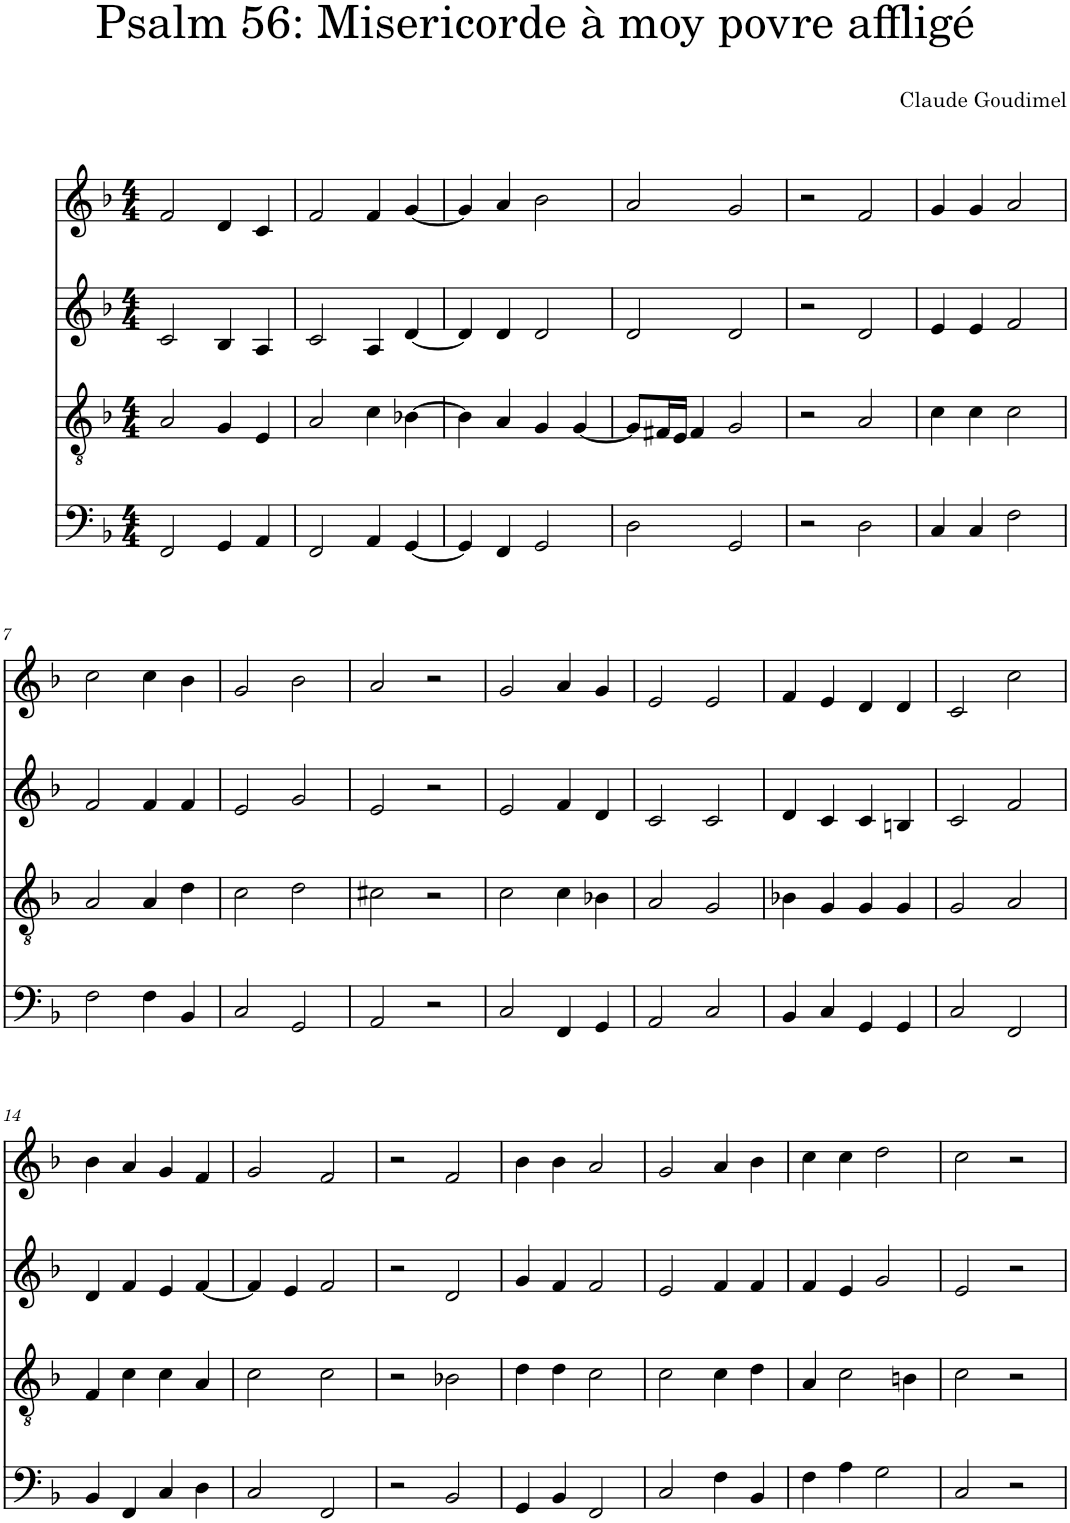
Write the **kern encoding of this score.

**kern	**kern	**kern	**kern
*part4	*part3	*part2	*part1
*staff4	*staff3	*staff2	*staff1
*I"Piano	*I"Piano	*I"Piano	*I"Piano
*I'Pno	*I'Pno	*I'Pno	*I'Pno
*clefF4	*clefGv2	*clefG2	*clefG2
*k[b-]	*k[b-]	*k[b-]	*k[b-]
*M4/4	*M4/4	*M4/4	*M4/4
=1	=1	=1	=1
2FF/	2A/	2c/	2f/
4GG/	4G/	4B-/	4d/
4AA/	4E/	4A/	4c/
=2	=2	=2	=2
2FF/	2A/	2c/	2f/
4AA/	4c\	4A/	4f/
[4GG/	[4B-X\	[4d/	[4g/
=3	=3	=3	=3
4GG/]	4B-\]	4d/]	4g/]
4FF/	4A/	4d/	4a/
2GG/	4G/	2d/	2b-\
.	[4G/	.	.
=4	=4	=4	=4
2D\	8G/L]	2d/	2a/
.	16F#X/L	.	.
.	16E/JJ	.	.
.	4F#/	.	.
2GG/	2G/	2d/	2g/
=5	=5	=5	=5
2r	2r	2r	2r
2D\	2A/	2d/	2f/
=6	=6	=6	=6
4C/	4c\	4e/	4g/
4C/	4c\	4e/	4g/
2F\	2c\	2f/	2a/
!!LO:LB:g=z
=7	=7	=7	=7
2F\	2A/	2f/	2cc\
4F\	4A/	4f/	4cc\
4BB-/	4d\	4f/	4b-\
=8	=8	=8	=8
2C/	2c\	2e/	2g/
2GG/	2d\	2g/	2b-\
=9	=9	=9	=9
2AA/	2c#X\	2e/	2a/
2r	2r	2r	2r
=10	=10	=10	=10
2C/	2c\	2e/	2g/
4FF/	4c\	4f/	4a/
4GG/	4B-X\	4d/	4g/
=11	=11	=11	=11
2AA/	2A/	2c/	2e/
2C/	2G/	2c/	2e/
=12	=12	=12	=12
4BB-/	4B-X\	4d/	4f/
4C/	4G/	4c/	4e/
4GG/	4G/	4c/	4d/
4GG/	4G/	4Bn/	4d/
=13	=13	=13	=13
2C/	2G/	2c/	2c/
2FF/	2A/	2f/	2cc\
!!LO:LB:g=z
=14	=14	=14	=14
4BB-/	4F/	4d/	4b-\
4FF/	4c\	4f/	4a/
4C/	4c\	4e/	4g/
4D\	4A/	[4f/	4f/
=15	=15	=15	=15
2C/	2c\	4f/]	2g/
.	.	4e/	.
2FF/	2c\	2f/	2f/
=16	=16	=16	=16
2r	2r	2r	2r
2BB-/	2B-X\	2d/	2f/
=17	=17	=17	=17
4GG/	4d\	4g/	4b-\
4BB-/	4d\	4f/	4b-\
2FF/	2c\	2f/	2a/
=18	=18	=18	=18
2C/	2c\	2e/	2g/
4F\	4c\	4f/	4a/
4BB-/	4d\	4f/	4b-\
=19	=19	=19	=19
4F\	4A/	4f/	4cc\
4A\	2c\	4e/	4cc\
2G\	.	2g/	2dd\
.	4Bn\	.	.
=20	=20	=20	=20
2C/	2c\	2e/	2cc\
2r	2r	2r	2r
=	=	=	=
*-	*-	*-	*-
